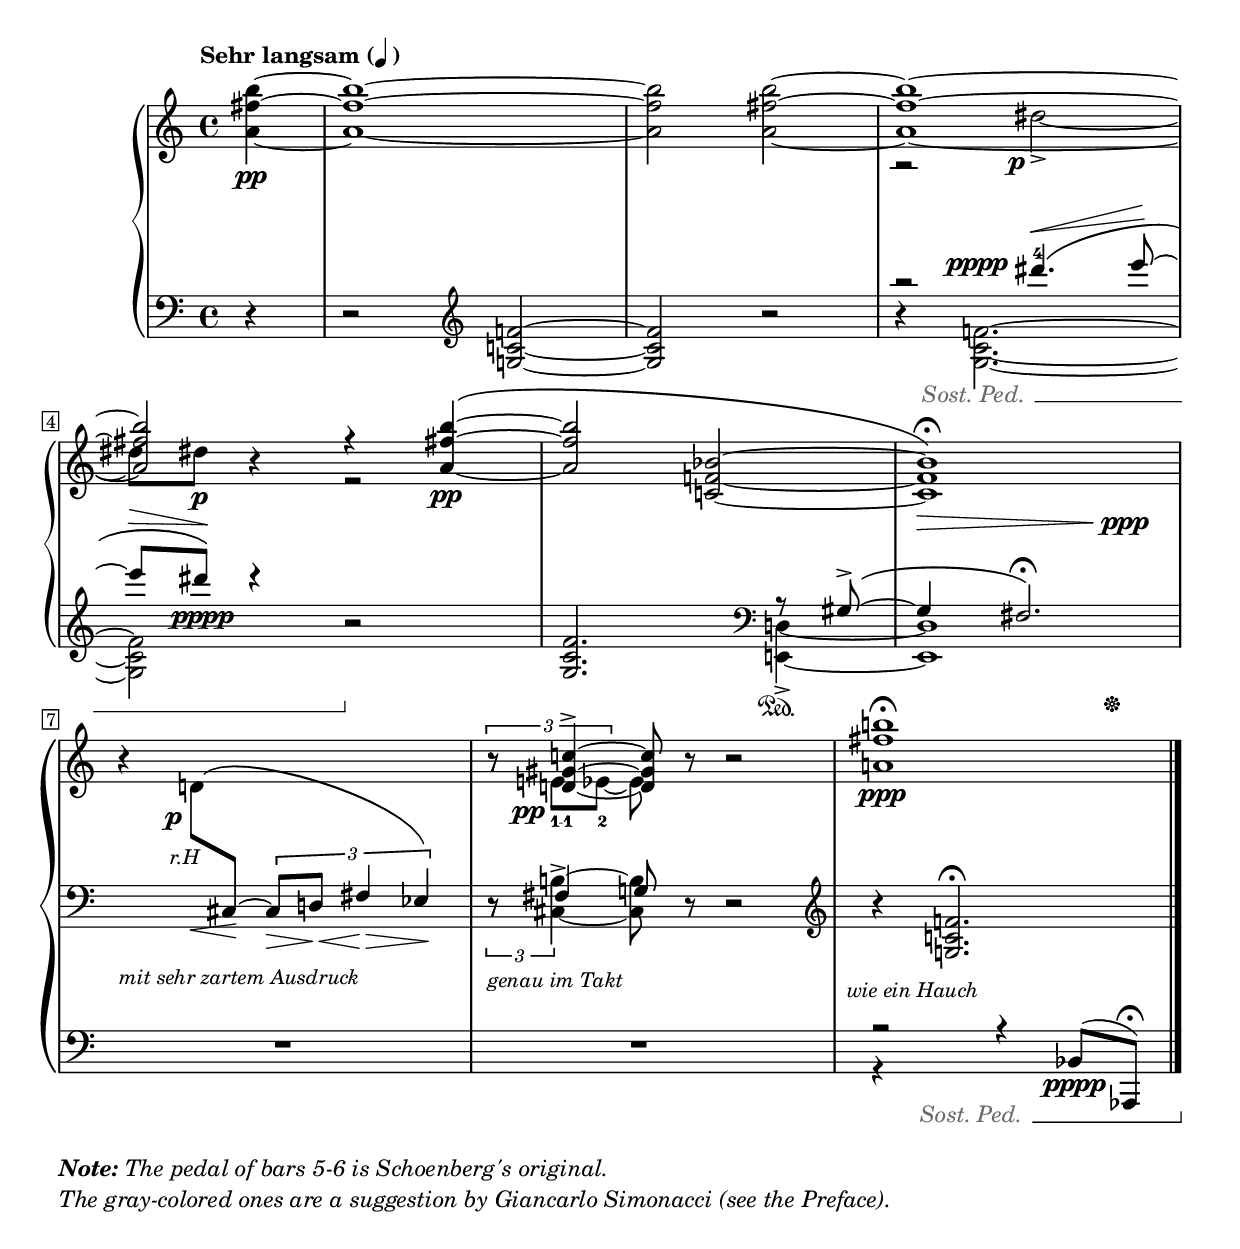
Global = {
  \key c \major
  \time 4/4
  \include "../global.ly"
}

bottom = \change Staff = "lower"
top = \change Staff = "upper"

grayTextColor = #(x11-color "dimgray")
lH = \markup { \small\italic "l.H" }
rH = \markup { \small\italic "r.H" }

Sopran = \context Voice = "one" \relative c'' {
  \voiceOne
  \label #'KlavierstuckeVI
  \override MultiMeasureRest.staff-position = #0
  \override Rest.staff-position = #0
  \stemDown\slurNeutral\tieNeutral
  \tempo \markup {
    \bold\concat { "Sehr langsam (" { \tiny\note {4} #1 } " )" }
  }
  \partial 4 <a fis' b>4~\pp
  %1
  | q1~
  | q2 q2~
  | q1~
  | \stemUp q2 f'4\rest
    \shape #'((( 0.5 . -1) (0 . 0) (0 . 0) (0 . -2))) PhrasingSlur
    q4~\(\pp
  %5
  | q2 <c,! f! bes>~
  | q1\)\fermata
    \break
  | r4 \stemDown
    \shape #'((( 0.5 . 0.2) (0 . 2.5) (0 . 6) (0 . 4.5))) PhrasingSlur
    \once\override Hairpin.rotation = #'(-1 -1 0)
    \once\override Staff.TextScript.extra-offset = #'(-2.2 . -2.5)
    d!8[_\markup {
      \dynamic p
    }_\<\(
    \bottom \stemUp
    \once\override Staff.TextScript.extra-offset = #'(-5 . 1.5)
    cis,^~\!^\rH] \tuplet 3/2 { cis\> d!\!_\< fis4\!\> ees\!\) }
    \top
  | \omit TupletBracket\omit TupletNumber
    \tuplet 3/2 { r8 <d'!~ gis^~ c!~>4^> } q8 r r2
  | <a'! fis' b!>1\ppp\fermata
  \fine
}

Alto = \context Voice = "two" \relative c' {
  \voiceTwo
  \override MultiMeasureRest.staff-position = #0
  \override Rest.staff-position = #0
  \stemDown\slurUp\tieDown
  \partial 4 s4
  %1
  | s1*2
  | a2\rest
     \once\override Staff.TextScript.extra-offset = #'(-2 . 1)
    dis'2~_>_\markup { \dynamic p }
  | %\once\override NoteColumn.force-hshift = #1.4
    dis8[ dis\p] r4 e,2\rest
  %5
  | s1*3
  | \tupletUp
    \tuplet 3/2 {
      r8 e!-\markup { \finger "1-1" }_\markup { \hspace #-3.5 \dynamic pp }[ ees~-2]
    }
    \once\override Stem.length = #7
    ees s s2
}

Tenor = \context Voice = "three" \relative c' {
  \voiceThree
  \override MultiMeasureRest.staff-position = #0
  \override Rest.staff-position = #0
  \phrasingSlurUp\tieUp
  \partial 4 s4
  %1
  | s1*2
  | a''2\rest
    \once\override Staff.TextScript.extra-offset = #'(-8 . -6)
    %\once\override PhrasingSlur.outside-staff-priority = #300
    \once\override Hairpin.rotation = #'(10 -1 0)
    dis4.-4^\<^\markup {
      \dynamic pppp
    }\( e8~\!
  | \override Hairpin.rotation = #'(-6 1 0)
    e8[^\>
    \once\override Staff.TextScript.extra-offset = #'(-2 . 4)
    dis]\!\)_\markup {
      \dynamic pppp
    } d4\rest s2
    \revert Hairpin.rotation
  %5
  | s2. a,,8\rest gis~^>\(
  | gis4 fis2.\fermata\)
  | s1
  | \omit TupletBracket\omit TupletNumber
    \tuplet 3/2 {
      \once\override Staff.TextScript.extra-offset = #'(0 . -1)
      r8_\markup {
        \small\italic "genau im Takt"
      }
      fis4
    }
    g8 s8 s2
}

Bass = \context Voice = "four" \relative c {
  \voiceFour
  \override MultiMeasureRest.staff-position = #0
  \override Rest.staff-position = #0
  \phrasingSlurNeutral\stemNeutral\slurNeutral\tieNeutral
  \set Staff.pedalSustainStyle = #'mixed
  \override Staff.SustainPedal.color = \grayTextColor
  \partial 4 r4
  %1
  | r2 \clef treble <g'! c! f!>2~
  | q2 r
  | \override Staff.SostenutoPedal.color = \grayTextColor
    r4 \stemDown q2.~\sostenutoOn
    \break
  | q2 r2\sostenutoOff
    \set Staff.pedalSustainStyle = #'text
    \revert Staff.SostenutoPedal.color
    \revert Staff.SustainPedal.color
  %5
  | \stemUp q2. \clef bass \stemDown\tieDown <e,! d'!>4~_>\sustainOn
  | q1\tweak X-offset 18\tweak Y-offset -5\sustainOff
  | << {
  |   \once\override Staff.TextScript.extra-offset = #'(0 . -1.5)
      s1_\markup {
        \small\italic "mit sehr zartem Ausdruck"
      }
  |   \tuplet 3/2 { r8 <cis'_~ b'!^~>4^> } q8 r r2
  |   \clef treble
      r4 \stemUp
      <g'! c! f!>2.^\fermata
      \fine
    }
    \new Staff \with {
      alignBelowContext = "lower"
      \clef bass
      \omit Staff.TimeSignature
    } {
  |   R1
  |   R1
      \once\override Staff.TextScript.extra-offset = #'(-2.5 . 1.2)
  |   \set Staff.pedalSustainStyle = #'mixed
      \override Staff.SustainPedal.color = \grayTextColor
      << {
        r2^\markup {
          \small\italic "wie ein Hauch"
        }
        r4 bes,8\pppp[( aes,])\fermata
      } \\ {
        r4
        % workaround for printing a sostenuto pedal at the bass
        \override Staff.SostenutoPedal.color = \grayTextColor
        s8 s\sostenutoOn s2
      } >>
      \fine
    }
    >>
}

centerDynamics = {
  \partial 4 s4
  %1
  | s1*5
  | s4\> s2 s4\!\ppp
}

\score {
  \new PianoStaff \with { connectArpeggios = ##t }
  <<
    \accidentalStyle Score.piano
    \context Staff = "upper" <<
      \set Staff.midiInstrument = #"acoustic grand"
      \Global
      \clef treble
      \Sopran
      \Alto
    >>
    \context Dynamics <<
      \Global \centerDynamics
    >>
    \context Staff = "lower" <<
      \set Staff.midiInstrument = #"acoustic grand"
      \Global
      \clef bass
      \Tenor
      \Bass
    >>
  >>
  \header {
    %composer = "Arnold Schönberg"
    %opus = "Op. 19"
    title = \markup {
      \fill-line {
        \center-column {
          \line { \abs-fontsize #20 "VI." }
        }
      }
    }
    subtitle = #f
  }
  \layout {
    \context {
      \PianoStaff
      % More space between staves in the same PianoStaff
      \override StaffGrouper.staff-staff-spacing.minimum-distance = 14
      %\override TextScript.font-shape = #'italic
    }
  }
  \midi {
    \tempo 4 = 58
  }
}

\markup {
  \column {
    \wordwrap \italic\small\abs-fontsize #11 {
      \bold "Note:"
      "The pedal of bars 5-6 is Schoenberg's original."
      "The gray-colored ones are a suggestion by Giancarlo Simonacci (see the Preface)."
    }
  }
}
